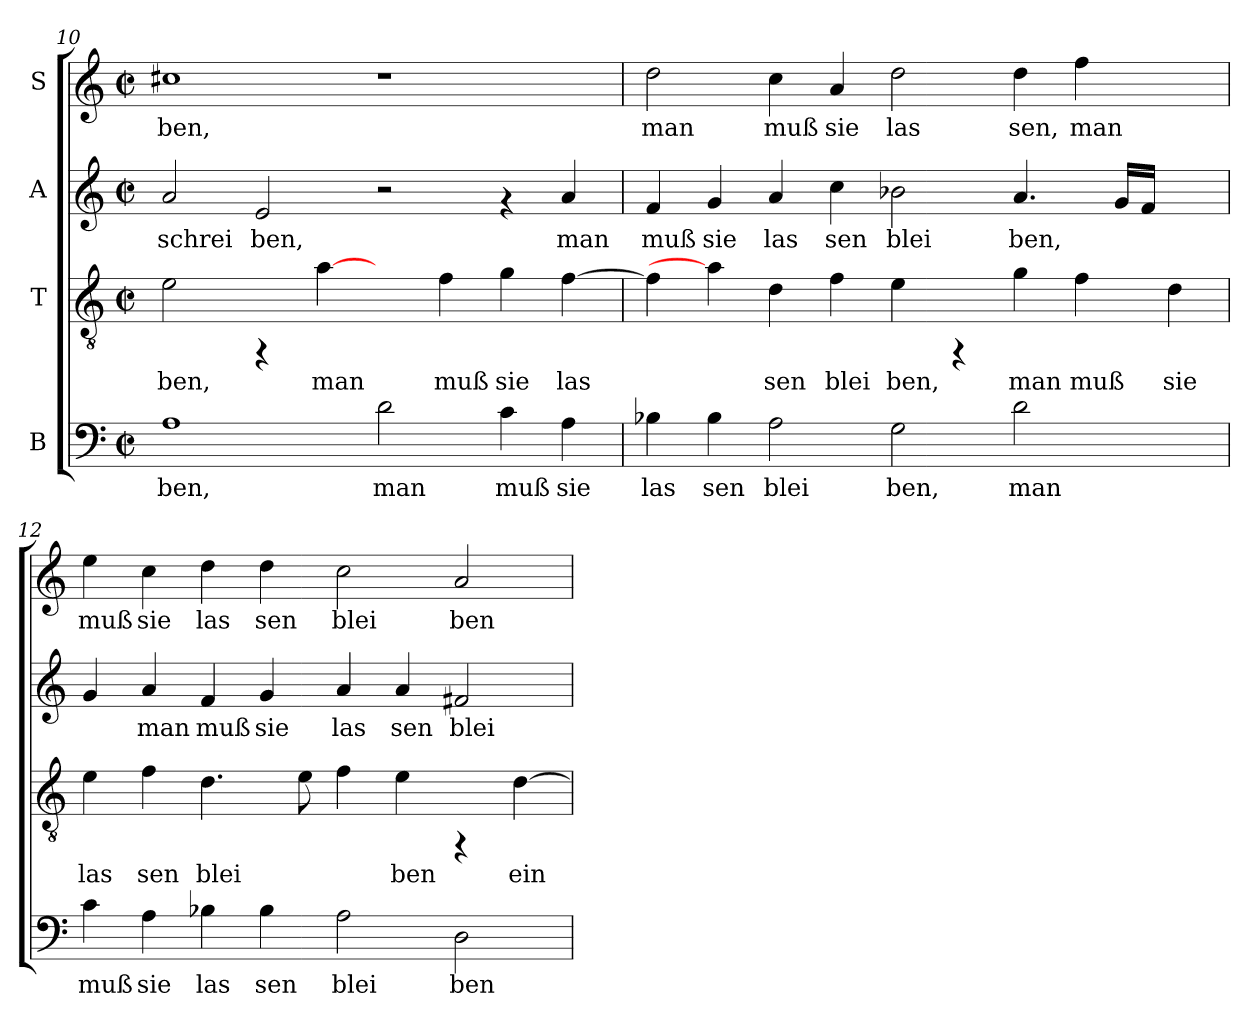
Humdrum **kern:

**kern	**text	**kern	**text	**kern	**text	**kern	**text
*part4	*part4	*part3	*part3	*part2	*part2	*part1	*part1
*staff4	*staff4	*staff3	*staff3	*staff2	*staff2	*staff1	*staff1
*I"B	*	*I"T	*	*I"A	*	*I"S	*
!!LO:PB:g=z
*clefF4	*	*clefGv2	*	*clefG2	*	*clefG2	*
*k[]	*	*k[]	*	*k[]	*	*k[]	*
*C:	*	*C:	*	*C:	*	*C:	*
*M2/2	*	*M2/2	*	*M2/2	*	*M2/2	*
*met(c|)	*	*met(c|)	*	*met(c|)	*	*met(c|)	*
=10	=10	=10	=10	=10	=10	=10	=10
!	!LO:LY:b:cj	!	!LO:LY:b:cj	!	!LO:LY:b:cj	!	!LO:LY:b:cj
1A	-ben,	2e\	ben,	2a/	schrei	1cc#X	ben,
!	!	!	!	!	!LO:LY:b:cj	!	!
.	.	4rFF	.	2e/	ben,	.	.
!	!	!	!LO:LY:b:cj	!	!	!	!
.	.	[4a\	man	.	.	.	.
!	!LO:LY:b:cj	!	!	!	!	!	!
2d\	man	4ryy	.	2r	.	1r	.
!	!	!	!LO:LY:b:cj	!	!	!	!
.	.	4f\	muß	.	.	.	.
!	!LO:LY:b:cj	!	!LO:LY:b:cj	!	!	!	!
4c\	muß	4g\	sie	4rf	.	.	.
!	!LO:LY:b:cj	!	!LO:LY:b:cj	!	!LO:LY:b:cj	!	!
4A\	sie	[>4f\	las	4a/	man	.	.
=11	=11	=11	=11	=11	=11	=11	=11
!	!LO:LY:b:cj	!	!LO:LY:b:cj	!	!LO:LY:b:cj	!	!LO:LY:b:cj
4B-X\	las	4f\]	.	4f/	muß	2dd\	man
!	!LO:LY:b:cj	!	!	!	!LO:LY:b:cj	!	!
4B-\	sen	4a\]	.	4g/	sie	.	.
!	!LO:LY:b:cj	!	!LO:LY:b:cj	!	!LO:LY:b:cj	!	!LO:LY:b:cj
2A\	blei	4d\	sen	4a/	las	4cc\	muß
!	!	!	!LO:LY:b:cj	!	!LO:LY:b:cj	!	!LO:LY:b:cj
.	.	4f\	blei	4cc\	sen	4a/	sie
!	!LO:LY:b:cj	!	!LO:LY:b:cj	!	!LO:LY:b:cj	!	!LO:LY:b:cj
2G\	ben,	4e\	ben,	2b-X\	blei	2dd\	las
.	.	4rFF	.	.	.	.	.
!	!LO:LY:b:cj	!	!LO:LY:b:cj	!	!LO:LY:b:cj	!	!LO:LY:b:cj
2d\	man	4g\	man	4.a/	ben,	4dd\	sen,
!	!	!	!LO:LY:b:cj	!	!	!	!LO:LY:b:cj
.	.	4f\	muß	.	.	4ff\	man
!	!	!	!	!	!LO:LY:b:cj	!	!
.	.	.	.	16g/L	.	.	.
!	!	!	!	!	!LO:LY:b:cj	!	!
.	.	.	.	16f/J	.	.	.
!	!	!	!LO:LY:b:cj	!	!	!	!
4ryy	.	4d\	sie	4ryy	.	4ryy	.
=12	=12	=12	=12	=12	=12	=12	=12
!	!LO:LY:b:cj	!	!LO:LY:b:cj	!	!LO:LY:b:cj	!	!LO:LY:b:cj
4c\	muß	4e\	las	4g/	.	4ee\	muß
!	!LO:LY:b:cj	!	!LO:LY:b:cj	!	!LO:LY:b:cj	!	!LO:LY:b:cj
4A\	sie	4f\	sen	4a/	man	4cc\	sie
!	!LO:LY:b:cj	!	!LO:LY:b:cj	!	!LO:LY:b:cj	!	!LO:LY:b:cj
4B-X\	las	4.d\	blei	4f/	muß	4dd\	las
!	!LO:LY:b:cj	!	!	!	!LO:LY:b:cj	!	!LO:LY:b:cj
4B-\	sen	.	.	4g/	sie	4dd\	sen
!	!	!	!LO:LY:b:cj	!	!	!	!
.	.	8e\	.	.	.	.	.
!	!LO:LY:b:cj	!	!LO:LY:b:cj	!	!LO:LY:b:cj	!	!LO:LY:b:cj
2A\	blei	4f\	.	4a/	las	2cc\	blei
!	!	!	!LO:LY:b:cj	!	!LO:LY:b:cj	!	!
.	.	4e\	ben	4a/	sen	.	.
!	!LO:LY:b:cj	!	!	!	!LO:LY:b:cj	!	!LO:LY:b:cj
2D\	ben	4rFF	.	2f#X/	blei	2a/	ben
!	!	!	!LO:LY:b:cj	!	!	!	!
.	.	[<4d\	ein	.	.	.	.
=	=	=	=	=	=	=	=
*-	*-	*-	*-	*-	*-	*-	*-
